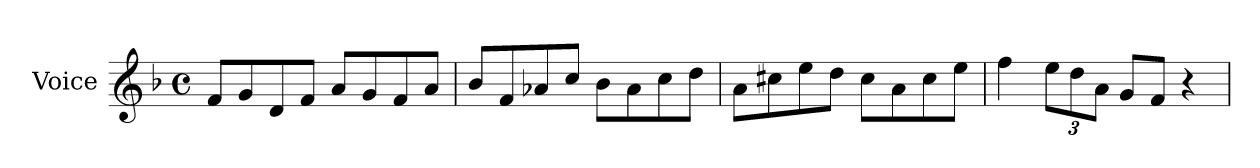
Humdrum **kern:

**kern
*part1
*staff1
*I"Voice
*I'Voice
*clefG2
*k[b-]
*M4/4
*met(c)
=1
8f/L
8g/
8d/
8f/J
8a/L
8g/
8f/
8a/J
=2
8b-/L
8f/
8a-X/
8cc/J
8b-\L
8a-\
8cc\
8dd\J
=3
8a\L
8cc#X\
8ee\
8dd\J
8cc#\L
8a\
8cc#\
8ee\J
=4
4ff\
12ee\L
12dd\
12a\J
8g/L
8f/J
4r
=
*-
